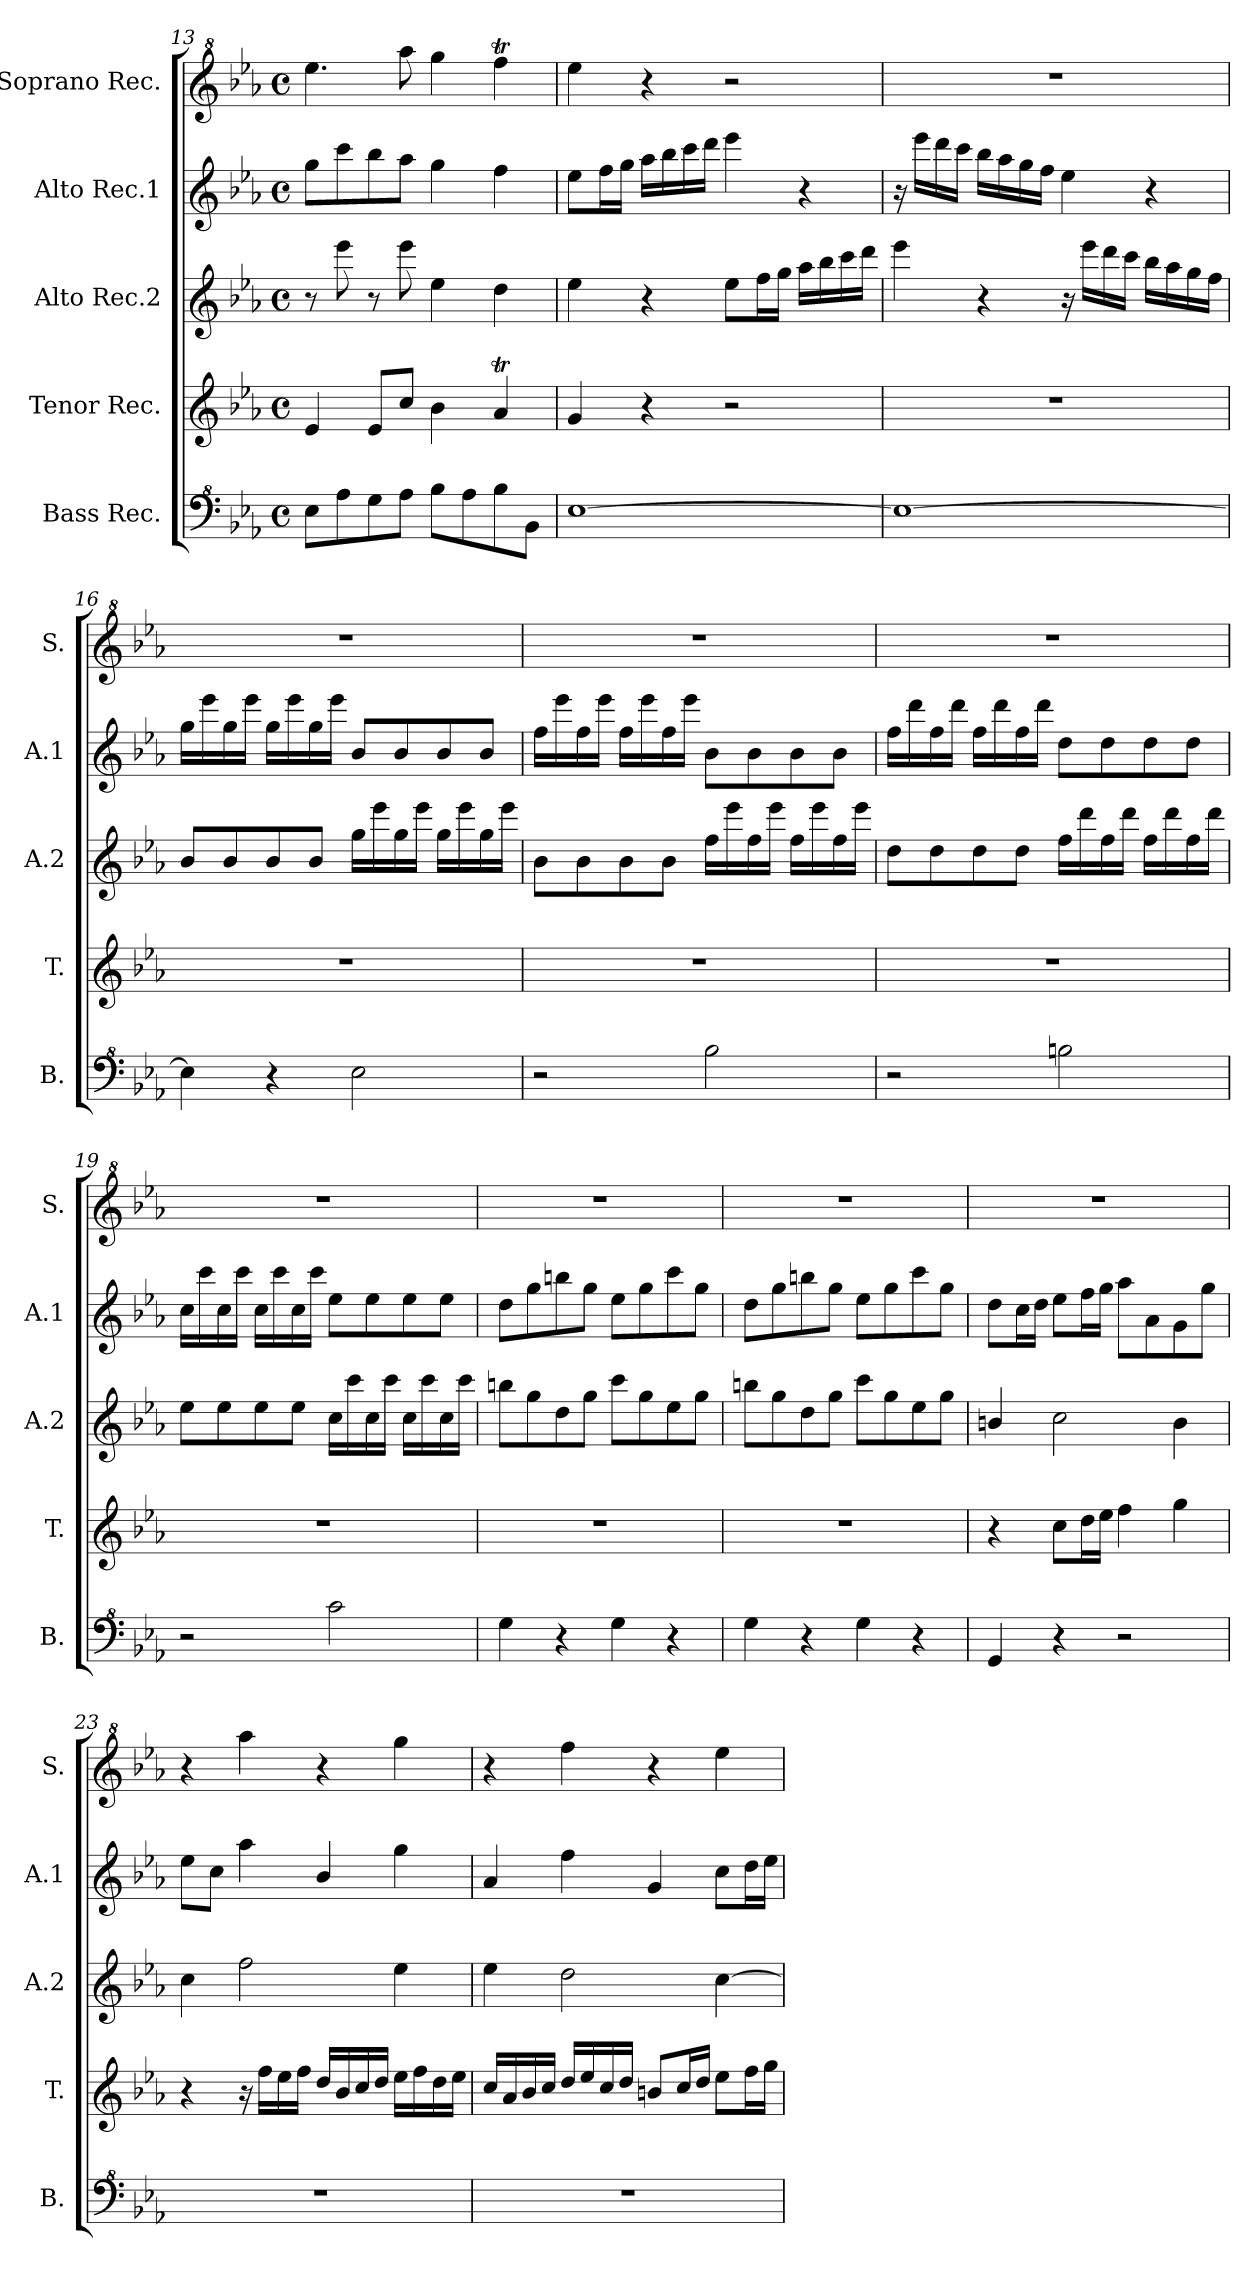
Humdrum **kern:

**kern	**kern	**kern	**kern	**kern
*part5	*part4	*part3	*part2	*part1
*staff5	*staff4	*staff3	*staff2	*staff1
*I"Bass Rec.	*I"Tenor Rec.	*I"Alto Rec.2	*I"Alto Rec.1	*I"Soprano Rec.
*I'B.	*I'T.	*I'A.2	*I'A.1	*I'S.
*clefF^4	*clefG2	*clefG2	*clefG2	*clefG^2
*k[b-e-a-]	*k[b-e-a-]	*k[b-e-a-]	*k[b-e-a-]	*k[b-e-a-]
*E-:	*E-:	*E-:	*E-:	*E-:
*M4/4	*M4/4	*M4/4	*M4/4	*M4/4
*met(c)	*met(c)	*met(c)	*met(c)	*met(c)
=13	=13	=13	=13	=13
8e-\L	4e-/	8r	8gg\L	4.eee-\
8a-\	.	8eee-\	8ccc\	.
8g\	8e-/L	8r	8bb-\	.
8a-\J	8cc/J	8eee-\	8aa-\J	8aaa-\
8b-\L	4b-\	4ee-\	4gg\	4ggg\
8a-\	.	.	.	.
8b-\	4a-T/	4dd\	4ff\	4fffT\
8B-\J	.	.	.	.
!!LO:LB:g=z
=14	=14	=14	=14	=14
[1e-	4g/	4ee-\	8ee-\L	4eee-\
.	.	.	16ff\L	.
.	.	.	16gg\JJ	.
.	4r	4r	16aa-\LL	4r
.	.	.	16bb-\	.
.	.	.	16ccc\	.
.	.	.	16ddd\JJ	.
.	2r	8ee-\L	4eee-\	2r
.	.	16ff\L	.	.
.	.	16gg\JJ	.	.
.	.	16aa-\LL	4r	.
.	.	16bb-\	.	.
.	.	16ccc\	.	.
.	.	16ddd\JJ	.	.
=15	=15	=15	=15	=15
1e-_	1r	4eee-\	16r	1r
.	.	.	16eee-\LL	.
.	.	.	16ddd\	.
.	.	.	16ccc\JJ	.
.	.	4r	16bb-\LL	.
.	.	.	16aa-\	.
.	.	.	16gg\	.
.	.	.	16ff\JJ	.
.	.	16r	4ee-\	.
.	.	16eee-\LL	.	.
.	.	16ddd\	.	.
.	.	16ccc\JJ	.	.
.	.	16bb-\LL	4r	.
.	.	16aa-\	.	.
.	.	16gg\	.	.
.	.	16ff\JJ	.	.
=16	=16	=16	=16	=16
4e-\]	1r	8b-/L	16gg\LL	1r
.	.	.	16eee-\	.
.	.	8b-/	16gg\	.
.	.	.	16eee-\JJ	.
4r	.	8b-/	16gg\LL	.
.	.	.	16eee-\	.
.	.	8b-/J	16gg\	.
.	.	.	16eee-\JJ	.
2e-\	.	16gg\LL	8b-/L	.
.	.	16eee-\	.	.
.	.	16gg\	8b-/	.
.	.	16eee-\JJ	.	.
.	.	16gg\LL	8b-/	.
.	.	16eee-\	.	.
.	.	16gg\	8b-/J	.
.	.	16eee-\JJ	.	.
!!LO:PB:g=z
=17	=17	=17	=17	=17
2r	1r	8b-\L	16ff\LL	1r
.	.	.	16eee-\	.
.	.	8b-\	16ff\	.
.	.	.	16eee-\JJ	.
.	.	8b-\	16ff\LL	.
.	.	.	16eee-\	.
.	.	8b-\J	16ff\	.
.	.	.	16eee-\JJ	.
2b-\	.	16ff\LL	8b-\L	.
.	.	16eee-\	.	.
.	.	16ff\	8b-\	.
.	.	16eee-\JJ	.	.
.	.	16ff\LL	8b-\	.
.	.	16eee-\	.	.
.	.	16ff\	8b-\J	.
.	.	16eee-\JJ	.	.
=18	=18	=18	=18	=18
2r	1r	8dd\L	16ff\LL	1r
.	.	.	16ddd\	.
.	.	8dd\	16ff\	.
.	.	.	16ddd\JJ	.
.	.	8dd\	16ff\LL	.
.	.	.	16ddd\	.
.	.	8dd\J	16ff\	.
.	.	.	16ddd\JJ	.
2bn\	.	16ff\LL	8dd\L	.
.	.	16ddd\	.	.
.	.	16ff\	8dd\	.
.	.	16ddd\JJ	.	.
.	.	16ff\LL	8dd\	.
.	.	16ddd\	.	.
.	.	16ff\	8dd\J	.
.	.	16ddd\JJ	.	.
=19	=19	=19	=19	=19
2r	1r	8ee-\L	16cc\LL	1r
.	.	.	16ccc\	.
.	.	8ee-\	16cc\	.
.	.	.	16ccc\JJ	.
.	.	8ee-\	16cc\LL	.
.	.	.	16ccc\	.
.	.	8ee-\J	16cc\	.
.	.	.	16ccc\JJ	.
2cc\	.	16cc\LL	8ee-\L	.
.	.	16ccc\	.	.
.	.	16cc\	8ee-\	.
.	.	16ccc\JJ	.	.
.	.	16cc\LL	8ee-\	.
.	.	16ccc\	.	.
.	.	16cc\	8ee-\J	.
.	.	16ccc\JJ	.	.
=20	=20	=20	=20	=20
4g\	1r	8bbn\L	8dd\L	1r
.	.	8gg\	8gg\	.
4r	.	8dd\	8bbn\	.
.	.	8gg\J	8gg\J	.
4g\	.	8ccc\L	8ee-\L	.
.	.	8gg\	8gg\	.
4r	.	8ee-\	8ccc\	.
.	.	8gg\J	8gg\J	.
!!LO:LB:g=z
=21	=21	=21	=21	=21
4g\	1r	8bbn\L	8dd\L	1r
.	.	8gg\	8gg\	.
4r	.	8dd\	8bbn\	.
.	.	8gg\J	8gg\J	.
4g\	.	8ccc\L	8ee-\L	.
.	.	8gg\	8gg\	.
4r	.	8ee-\	8ccc\	.
.	.	8gg\J	8gg\J	.
=22	=22	=22	=22	=22
4G/	4r	4bn/	8dd\L	1r
.	.	.	16cc\L	.
.	.	.	16dd\JJ	.
4r	8cc\L	2cc\	8ee-\L	.
.	16dd\L	.	16ff\L	.
.	16ee-\JJ	.	16gg\JJ	.
2r	4ff\	.	8aa-\L	.
.	.	.	8a-\	.
.	4gg\	4b\	8g\	.
.	.	.	8gg\J	.
=23	=23	=23	=23	=23
1r	4r	4cc\	8ee-\L	4r
.	.	.	8cc\J	.
.	16r	2ff\	4aa-\	4aaa-\
.	16ff\LL	.	.	.
.	16ee-\	.	.	.
.	16ff\JJ	.	.	.
.	16dd/LL	.	4b-/	4r
.	16b-/	.	.	.
.	16cc/	.	.	.
.	16dd/JJ	.	.	.
.	16ee-\LL	4ee-\	4gg\	4ggg\
.	16ff\	.	.	.
.	16dd\	.	.	.
.	16ee-\JJ	.	.	.
=24	=24	=24	=24	=24
1r	16cc/LL	4ee-\	4a-/	4r
.	16a-/	.	.	.
.	16b-/	.	.	.
.	16cc/JJ	.	.	.
.	16dd/LL	2dd\	4ff\	4fff\
.	16ee-/	.	.	.
.	16cc/	.	.	.
.	16dd/JJ	.	.	.
.	8bn/L	.	4g/	4r
.	16cc/L	.	.	.
.	16dd/JJ	.	.	.
.	8ee-\L	[4cc\	8cc\L	4eee-\
.	16ff\L	.	16dd\L	.
.	16gg\JJ	.	16ee-\JJ	.
=	=	=	=	=
*-	*-	*-	*-	*-
